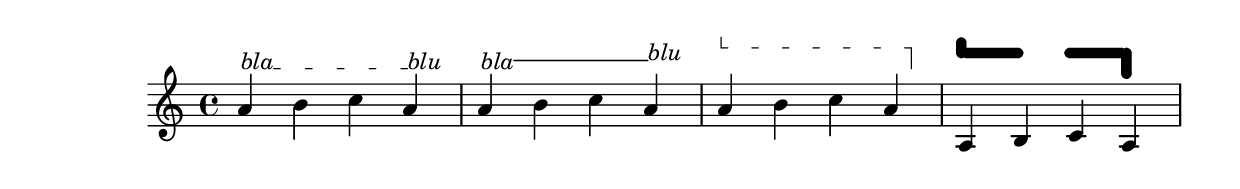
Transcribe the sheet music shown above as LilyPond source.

%% DO NOT EDIT this file manually; it is automatically
%% generated from LSR http://lsr.dsi.unimi.it
%% Make any changes in LSR itself, or in Documentation/snippets/new/ ,
%% and then run scripts/auxiliar/makelsr.py
%%
%% This file is in the public domain.
\version "2.14.2"

\header {
%% Translation of GIT committish: f5cfaf8ef4ac347702f554af0944ef0d8396e73a
  texidocfr = "
Les commandes @code{\\startTextSpan} et @code{\\stopTextSpan} permettent
d'ajouter une ligne de prolongation aux indications textuelles, à
l'instar des indications de pédale ou d'octaviation.  Jouer sur les
propriétés de l'objet @code{TextSpanner} permet d'en modifier le rendu.

"
  doctitlefr = "Création d'extensions de texte"

  lsrtags = "text, tweaks-and-overrides, expressive-marks"


%% Translation of GIT committish: b482c3e5b56c3841a88d957e0ca12964bd3e64fa
  texidoces = "
Las instrucciones @code{\\startTextSpan} y @code{\\stopTextSpan}
permiten la creación de elementos de extensión textuales tan
fácilmente como indicaciones de pedal u
octavaciones. Sobreescribimos ciertas propiedades del objeto
@code{TextSpanner} para modificar su salida.

"
  doctitlees = "Crear elementos de extensión textuales"

  texidoc = "
The @code{\\startTextSpan} and @code{\\stopTextSpan} commands allow the
creation of text spanners as easily as pedal indications or
octavations. Override some properties of the @code{TextSpanner} object
to modify its output.

"
  doctitle = "Creating text spanners"
} % begin verbatim


\paper { ragged-right = ##f }

\relative c'' {
  \override TextSpanner #'(bound-details left text) = #"bla"
  \override TextSpanner #'(bound-details right text) = #"blu"
  a4 \startTextSpan
  b4 c
  a4 \stopTextSpan

  \override TextSpanner #'style = #'line
  \once \override TextSpanner
    #'(bound-details left stencil-align-dir-y) = #CENTER
  a4 \startTextSpan
  b4 c
  a4 \stopTextSpan

  \override TextSpanner #'style = #'dashed-line
  \override TextSpanner #'(bound-details left text) =
    \markup { \draw-line #'(0 . 1) }
  \override TextSpanner #'(bound-details right text) =
    \markup { \draw-line #'(0 . -2) }
  \once \override TextSpanner #'(bound-details right padding) = #-2

  a4 \startTextSpan
  b4 c
  a4 \stopTextSpan

  \set Staff.middleCPosition = #-13
  \override TextSpanner #'dash-period = #10
  \override TextSpanner #'dash-fraction = #0.5
  \override TextSpanner #'thickness = #10
  a4 \startTextSpan
  b4 c
  a4 \stopTextSpan
}

